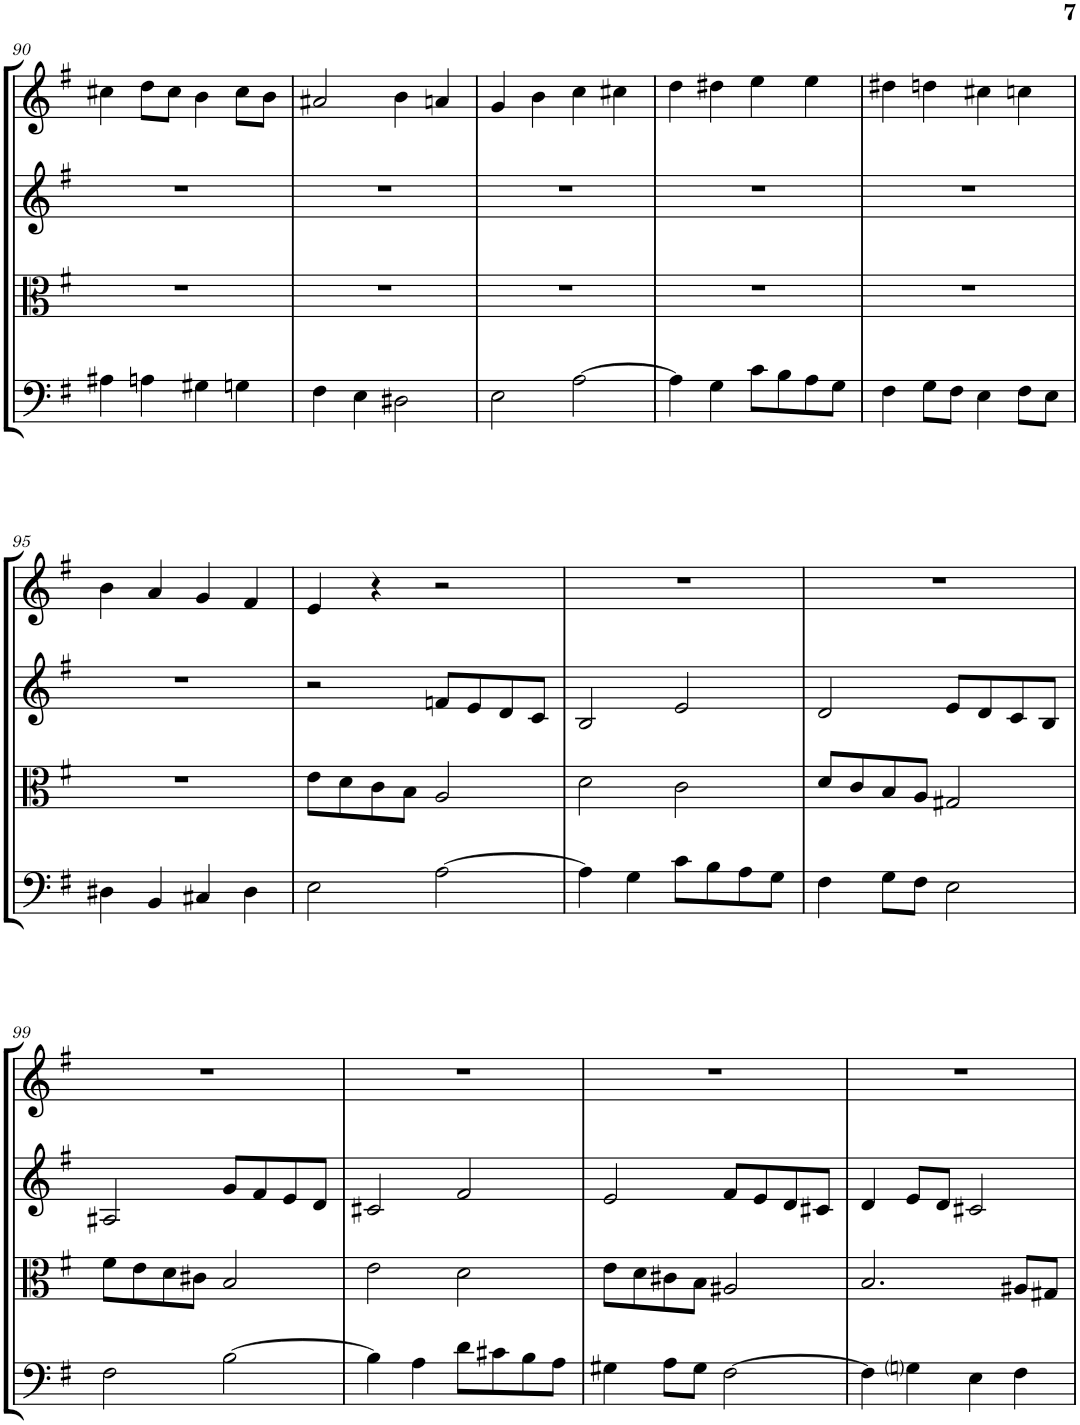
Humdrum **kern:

**kern	**kern	**kern	**kern
*part4	*part3	*part2	*part1
*staff4	*staff3	*staff2	*staff1
*I"Violoncello.	*I"Viola.	*I"Violino II.	*I"Violino I.
*I'Vc	*I'Vla	*I'Vln	*I'Vln
!!LO:PB:g=z
*clefF4	*clefC3	*clefG2	*clefG2
*k[f#]	*k[f#]	*k[f#]	*k[f#]
*M4/4	*M4/4	*M4/4	*M4/4
*met(c)	*met(c)	*met(c)	*met(c)
=90	=90	=90	=90
4A#X\	1r	1r	4cc#X\
4An\	.	.	8dd\L
.	.	.	8cc#\J
4G#X\	.	.	4b\
4Gn\	.	.	8cc#\L
.	.	.	8b\J
=91	=91	=91	=91
4F#\	1r	1r	2a#X/
4E\	.	.	.
2D#X\	.	.	4b\
.	.	.	4an/
=92	=92	=92	=92
2E\	1r	1r	4g/
.	.	.	4b\
[2A\	.	.	4cc\
.	.	.	4cc#X\
=93	=93	=93	=93
4A\]	1r	1r	4dd\
4G\	.	.	4dd#X\
8c\L	.	.	4ee\
8B\	.	.	.
8A\	.	.	4ee\
8G\J	.	.	.
=94	=94	=94	=94
4F#\	1r	1r	4dd#X\
8G\L	.	.	4ddn\
8F#\J	.	.	.
4E\	.	.	4cc#X\
8F#\L	.	.	4ccn\
8E\J	.	.	.
!!LO:LB:g=z
=95	=95	=95	=95
4D#X\	1r	1r	4b\
4BB/	.	.	4a/
4C#X/	.	.	4g/
4D#\	.	.	4f#/
=96	=96	=96	=96
2E\	8e\L	2r	4e/
.	8d\	.	.
.	8c\	.	4r
.	8B\J	.	.
[2A\	2A/	8fn/L	2r
.	.	8e/	.
.	.	8d/	.
.	.	8c/J	.
=97	=97	=97	=97
4A\]	2d\	2B/	1r
4G\	.	.	.
8c\L	2c\	2e/	.
8B\	.	.	.
8A\	.	.	.
8G\J	.	.	.
=98	=98	=98	=98
4F#\	8d/L	2d/	1r
.	8c/	.	.
8G\L	8B/	.	.
8F#\J	8A/J	.	.
2E\	2G#X/	8e/L	.
.	.	8d/	.
.	.	8c/	.
.	.	8B/J	.
!!LO:LB:g=z
=99	=99	=99	=99
2F#\	8f#\L	2A#X/	1r
.	8e\	.	.
.	8d\	.	.
.	8c#X\J	.	.
[2B\	2B/	8g/L	.
.	.	8f#/	.
.	.	8e/	.
.	.	8d/J	.
=100	=100	=100	=100
4B\]	2e\	2c#X/	1r
4A\	.	.	.
8d\L	2d\	2f#/	.
8c#X\	.	.	.
8B\	.	.	.
8A\J	.	.	.
=101	=101	=101	=101
4G#X\	8e\L	2e/	1r
.	8d\	.	.
8A\L	8c#X\	.	.
8G#\J	8B\J	.	.
[2F#\	2A#X/	8f#/L	.
.	.	8e/	.
.	.	8d/	.
.	.	8c#X/J	.
=102	=102	=102	=102
4F#\]	2.B/	4d/	1r
4Gni\	.	8e/L	.
.	.	8d/J	.
4E\	.	2c#X/	.
4F#\	8A#X/L	.	.
.	8G#X/J	.	.
=	=	=	=
*-	*-	*-	*-
